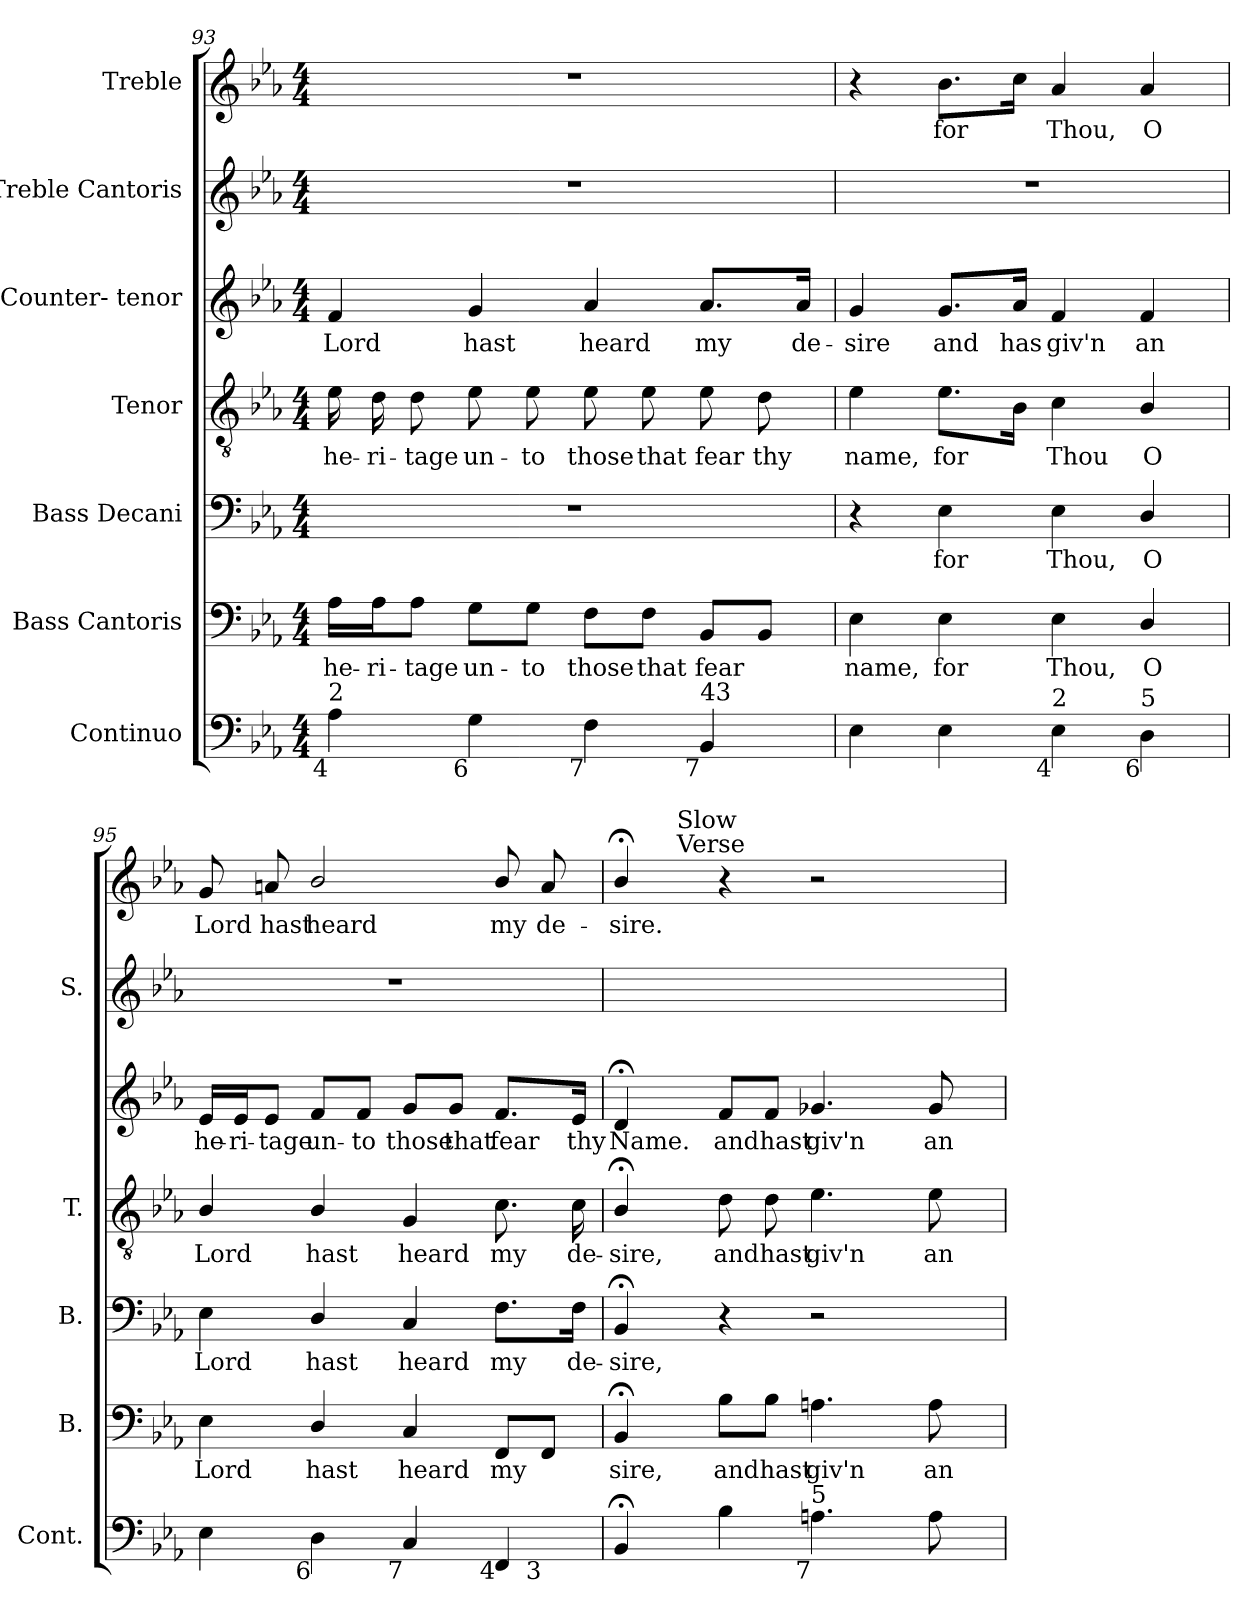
**kern	**kern	**text	**kern	**text	**kern	**text	**kern	**text	**kern	**kern	**text
*part7	*part6	*part6	*part5	*part5	*part4	*part4	*part3	*part3	*part2	*part1	*part1
*staff7	*staff6	*staff6	*staff5	*staff5	*staff4	*staff4	*staff3	*staff3	*staff2	*staff1	*staff1
*I"Continuo	*I"Bass Cantoris	*	*I"Bass Decani	*	*I"Tenor	*	*I"Counter- tenor	*	*I"Treble Cantoris	*I"Treble	*
*I'Cont.	*I'B.	*	*I'B.	*	*I'T.	*	*	*	*I'S.	*	*
*clefF4	*clefF4	*	*clefF4	*	*clefGv2	*	*clefG2	*	*clefG2	*clefG2	*
*	*	*	*	*	*ITrd7c12	*	*	*	*	*	*
*k[b-e-a-]	*k[b-e-a-]	*	*k[b-e-a-]	*	*k[b-e-a-]	*	*k[b-e-a-]	*	*k[b-e-a-]	*k[b-e-a-]	*
*E-:	*E-:	*	*E-:	*	*E-:	*	*E-:	*	*E-:	*E-:	*
*M4/4	*M4/4	*	*M4/4	*	*M4/4	*	*M4/4	*	*M4/4	*M4/4	*
=93	=93	=93	=93	=93	=93	=93	=93	=93	=93	=93	=93
!	!	!LO:LY:b:color=#000000	!	!	!	!	!	!	!	!	!
!	!	!	!	!	!	!LO:LY:b:color=#000000	!	!	!	!	!
!LO:TX:b:rj:t=4	!	!	!	!	!	!	!	!	!	!	!
!LO:TX:t=2	!	!	!	!	!	!	!	!	!	!	!
!	!	!	!	!	!	!	!	!LO:LY:b:color=#000000	!	!	!
4A-i\	16A-i\LL	he-	1r	.	16E-i\	he-	4fi/	Lord	1r	1r	.
!	!	!LO:LY:b:color=#000000	!	!	!	!	!	!	!	!	!
!	!	!	!	!	!	!LO:LY:b:color=#000000	!	!	!	!	!
.	16A-i\J	-ri-	.	.	16Di\	-ri-	.	.	.	.	.
!	!	!LO:LY:b:color=#000000	!	!	!	!	!	!	!	!	!
!	!	!	!	!	!	!LO:LY:b:color=#000000	!	!	!	!	!
.	8A-i\J	-tage	.	.	8Di\	-tage	.	.	.	.	.
!	!	!LO:LY:b:color=#000000	!	!	!	!	!	!	!	!	!
!	!	!	!	!	!	!LO:LY:b:color=#000000	!	!	!	!	!
!LO:TX:b:rj:t=6	!	!	!	!	!	!	!	!	!	!	!
!	!	!	!	!	!	!	!	!LO:LY:b:color=#000000	!	!	!
4Gi\	8Gi\L	un-	.	.	8E-i\	un-	4gi/	hast	.	.	.
!	!	!LO:LY:b:color=#000000	!	!	!	!	!	!	!	!	!
!	!	!	!	!	!	!LO:LY:b:color=#000000	!	!	!	!	!
.	8Gi\J	-to	.	.	8E-i\	-to	.	.	.	.	.
!	!	!LO:LY:b:color=#000000	!	!	!	!	!	!	!	!	!
!	!	!	!	!	!	!LO:LY:b:color=#000000	!	!	!	!	!
!LO:TX:b:rj:t=7	!	!	!	!	!	!	!	!	!	!	!
!	!	!	!	!	!	!	!	!LO:LY:b:color=#000000	!	!	!
4Fi\	8Fi\L	those	.	.	8E-i\	those	4a-i/	heard	.	.	.
!	!	!LO:LY:b:color=#000000	!	!	!	!	!	!	!	!	!
!	!	!	!	!	!	!LO:LY:b:color=#000000	!	!	!	!	!
.	8Fi\J	that	.	.	8E-i\	that	.	.	.	.	.
!	!	!LO:LY:b:color=#000000	!	!	!	!	!	!	!	!	!
!	!	!	!	!	!	!LO:LY:b:color=#000000	!	!	!	!	!
!LO:TX:b:rj:t=7	!	!	!	!	!	!	!	!	!	!	!
!LO:TX:t=43	!	!	!	!	!	!	!	!	!	!	!
!	!	!	!	!	!	!	!	!LO:LY:b:color=#000000	!	!	!
4BB-i/	8BB-i/L	fear	.	.	8E-i\	fear	8.a-i/L	my	.	.	.
!	!	!	!	!	!	!LO:LY:b:color=#000000	!	!	!	!	!
.	8BB-i/J	.	.	.	8Di\	thy	.	.	.	.	.
!	!	!	!	!	!	!	!	!LO:LY:b:color=#000000	!	!	!
.	.	.	.	.	.	.	16a-i/Jk	de-	.	.	.
!!LO:PB:g=z
=94	=94	=94	=94	=94	=94	=94	=94	=94	=94	=94	=94
!	!	!LO:LY:b:color=#000000	!	!	!	!	!	!	!	!	!
!	!	!	!	!	!	!LO:LY:b:color=#000000	!	!	!	!	!
!	!	!	!	!	!	!	!	!LO:LY:b:color=#000000	!	!	!
4E-i\	4E-i\	name,	4r	.	4E-i\	name,	4gi/	-sire	1r	4r	.
!	!	!LO:LY:b:color=#000000	!	!	!	!	!	!	!	!	!
!	!	!	!	!LO:LY:b:color=#000000	!	!	!	!	!	!	!
!	!	!	!	!	!	!LO:LY:b:color=#000000	!	!	!	!	!
!	!	!	!	!	!	!	!	!LO:LY:b:color=#000000	!	!	!
!	!	!	!	!	!	!	!	!	!	!	!LO:LY:b:color=#000000
4E-i\	4E-i\	for	4E-i\	for	8.E-i\L	for	8.gi/L	and	.	8.b-i\L	for
!	!	!	!	!	!	!	!	!LO:LY:b:color=#000000	!	!	!
.	.	.	.	.	16BB-i\Jk	.	16a-i/Jk	has	.	16cci\Jk	.
!	!	!LO:LY:b:color=#000000	!	!	!	!	!	!	!	!	!
!	!	!	!	!LO:LY:b:color=#000000	!	!	!	!	!	!	!
!	!	!	!	!	!	!LO:LY:b:color=#000000	!	!	!	!	!
!	!	!	!	!	!	!	!	!LO:LY:b:color=#000000	!	!	!
!LO:TX:b:rj:t=4	!	!	!	!	!	!	!	!	!	!	!
!LO:TX:t=2	!	!	!	!	!	!	!	!	!	!	!
!	!	!	!	!	!	!	!	!	!	!	!LO:LY:b:color=#000000
4E-i\	4E-i\	Thou,	4E-i\	Thou,	4Ci\	Thou	4fi/	giv'n	.	4a-i/	Thou,
!	!	!LO:LY:b:color=#000000	!	!	!	!	!	!	!	!	!
!	!	!	!	!LO:LY:b:color=#000000	!	!	!	!	!	!	!
!	!	!	!	!	!	!LO:LY:b:color=#000000	!	!	!	!	!
!	!	!	!	!	!	!	!	!LO:LY:b:color=#000000	!	!	!
!LO:TX:b:rj:t=6	!	!	!	!	!	!	!	!	!	!	!
!LO:TX:t=5	!	!	!	!	!	!	!	!	!	!	!
!	!	!	!	!	!	!	!	!	!	!	!LO:LY:b:color=#000000
4Di\	4Di/	O	4Di/	O	4BB-i/	O	4fi/	an	.	4a-i/	O
=95	=95	=95	=95	=95	=95	=95	=95	=95	=95	=95	=95
!	!	!LO:LY:b:color=#000000	!	!	!	!	!	!	!	!	!
!	!	!	!	!LO:LY:b:color=#000000	!	!	!	!	!	!	!
!	!	!	!	!	!	!LO:LY:b:color=#000000	!	!	!	!	!
!	!	!	!	!	!	!	!	!LO:LY:b:color=#000000	!	!	!
!	!	!	!	!	!	!	!	!	!	!	!LO:LY:b:color=#000000
*^	*	*	*	*	*	*	*	*	*	*	*
4E-i\	2..ryy	4E-i\	Lord	4E-i\	Lord	4BB-i/	Lord	16e-i/LL	he-	1r	8gi/	Lord
!	!	!	!	!	!	!	!	!	!LO:LY:b:color=#000000	!	!	!
.	.	.	.	.	.	.	.	16e-i/J	-ri-	.	.	.
!	!	!	!	!	!	!	!	!	!LO:LY:b:color=#000000	!	!	!
!	!	!	!	!	!	!	!	!	!	!	!	!LO:LY:b:color=#000000
.	.	.	.	.	.	.	.	8e-i/J	-tage	.	8ani/	hast
!	!	!	!LO:LY:b:color=#000000	!	!	!	!	!	!	!	!	!
!	!	!	!	!	!LO:LY:b:color=#000000	!	!	!	!	!	!	!
!	!	!	!	!	!	!	!LO:LY:b:color=#000000	!	!	!	!	!
!	!	!	!	!	!	!	!	!	!LO:LY:b:color=#000000	!	!	!
!LO:TX:b:rj:t=6	!	!	!	!	!	!	!	!	!	!	!	!
!	!	!	!	!	!	!	!	!	!	!	!	!LO:LY:b:color=#000000
4Di\	.	4Di/	hast	4Di/	hast	4BB-i/	hast	8fi/L	un-	.	2b-i/	heard
!	!	!	!	!	!	!	!	!	!LO:LY:b:color=#000000	!	!	!
.	.	.	.	.	.	.	.	8fi/J	-to	.	.	.
!	!	!	!LO:LY:b:color=#000000	!	!	!	!	!	!	!	!	!
!	!	!	!	!	!LO:LY:b:color=#000000	!	!	!	!	!	!	!
!	!	!	!	!	!	!	!LO:LY:b:color=#000000	!	!	!	!	!
!LO:TX:b:rj:t=7	!	!	!	!	!	!	!	!	!	!	!	!
!	!	!	!	!	!	!	!	!	!LO:LY:b:color=#000000	!	!	!
4Ci/	.	4Ci/	heard	4Ci/	heard	4GGi/	heard	8gi/L	those	.	.	.
!	!	!	!	!	!	!	!	!	!LO:LY:b:color=#000000	!	!	!
.	.	.	.	.	.	.	.	8gi/J	that	.	.	.
!	!	!	!LO:LY:b:color=#000000	!	!	!	!	!	!	!	!	!
!	!	!	!	!	!LO:LY:b:color=#000000	!	!	!	!	!	!	!
!	!	!	!	!	!	!	!LO:LY:b:color=#000000	!	!	!	!	!
!	!	!	!	!	!	!	!	!	!LO:LY:b:color=#000000	!	!	!
!LO:TX:b:rj:t=4	!	!	!	!	!	!	!	!	!	!	!	!
!	!	!	!	!	!	!	!	!	!	!	!	!LO:LY:b:color=#000000
4FFi/	.	8FFi/L	my	8.Fi\L	my	8.Ci\	my	8.fi/L	fear	.	8b-i/	my
!	!LO:TX:b:rj:t=3	!	!	!	!	!	!	!	!	!	!	!
!	!	!	!	!	!	!	!	!	!	!	!	!LO:LY:b:color=#000000
.	8ryy	8FFi/J	.	.	.	.	.	.	.	.	8ai/	de-
!	!	!	!	!	!LO:LY:b:color=#000000	!	!	!	!	!	!	!
!	!	!	!	!	!	!	!LO:LY:b:color=#000000	!	!	!	!	!
!	!	!	!	!	!	!	!	!	!LO:LY:b:color=#000000	!	!	!
.	.	.	.	16Fi\Jk	de-	16Ci\	de-	16e-i/Jk	thy	.	.	.
*v	*v	*	*	*	*	*	*	*	*	*	*	*
=96	=96	=96	=96	=96	=96	=96	=96	=96	=96	=96	=96
*^	*	*	*	*	*	*	*	*	*	*	*
!	!	!	!LO:LY:b:color=#000000	!	!	!	!	!	!	!	!	!
*v	*v	*	*	*	*	*	*	*	*	*	*	*
*^	*	*	*	*	*	*	*	*	*	*	*
!	!	!	!	!	!LO:LY:b:color=#000000	!	!	!	!	!	!	!
*v	*v	*	*	*	*	*	*	*	*	*	*	*
*^	*	*	*	*	*	*	*	*	*	*	*
!	!	!	!	!	!	!	!LO:LY:b:color=#000000	!	!	!	!	!
*v	*v	*	*	*	*	*	*	*	*	*	*	*
*^	*	*	*	*	*	*	*	*	*	*	*
!	!	!	!	!	!	!	!	!	!LO:LY:b:color=#000000	!	!	!
*v	*v	*	*	*	*	*	*	*	*	*	*	*
*^	*	*	*	*	*	*	*	*	*	*	*
!	!	!	!	!	!	!	!	!	!	!	!	!LO:LY:b:color=#000000
*v	*v	*	*	*	*	*	*	*	*	*	*^	*
4BB-;i/	4BB-;i/	-sire,	4BB-;i/	-sire,	4BB-;i/	-sire,	4d;i/	Name.	1ryy	4b-;i/	8ryy	-sire.
.	.	.	.	.	.	.	.	.	.	.	64ryy	.
.	.	.	.	.	.	.	.	.	.	.	512ryy	.
!	!	!	!	!	!	!	!	!	!	!	!LO:TX:a:t=Verse	!
!	!	!	!	!	!	!	!	!	!	!	!LO:TX:t=Slow	!
.	.	.	.	.	.	.	.	.	.	.	2ryy	.
!	!	!LO:LY:b:color=#000000	!	!	!	!	!	!	!	!	!	!
!	!	!	!	!	!	!LO:LY:b:color=#000000	!	!	!	!	!	!
!	!	!	!	!	!	!	!	!LO:LY:b:color=#000000	!	!	!	!
4B-i\	8B-i\L	and	4r	.	8Di\	and	8fi/L	and	.	4r	.	.
!	!	!LO:LY:b:color=#000000	!	!	!	!	!	!	!	!	!	!
!	!	!	!	!	!	!LO:LY:b:color=#000000	!	!	!	!	!	!
!	!	!	!	!	!	!	!	!LO:LY:b:color=#000000	!	!	!	!
.	8B-i\J	hast	.	.	8Di\	hast	8fi/J	hast	.	.	.	.
!	!	!LO:LY:b:color=#000000	!	!	!	!	!	!	!	!	!	!
!	!	!	!	!	!	!LO:LY:b:color=#000000	!	!	!	!	!	!
!LO:TX:b:rj:t=7	!	!	!	!	!	!	!	!	!	!	!	!
!LO:TX:t=5	!	!	!	!	!	!	!	!	!	!	!	!
!	!	!	!	!	!	!	!	!LO:LY:b:color=#000000	!	!	!	!
4.Ani\	4.Ani\	giv'n	2r	.	4.E-i\	giv'n	4.g-Xi/	giv'n	.	2r	.	.
.	.	.	.	.	.	.	.	.	.	.	4ryy	.
!	!	!LO:LY:b:color=#000000	!	!	!	!	!	!	!	!	!	!
!	!	!	!	!	!	!LO:LY:b:color=#000000	!	!	!	!	!	!
!	!	!	!	!	!	!	!	!LO:LY:b:color=#000000	!	!	!	!
8Ai\	8Ai\	an	.	.	8E-i\	an	8g-i/	an	.	.	.	.
.	.	.	.	.	.	.	.	.	.	.	16ryy	.
.	.	.	.	.	.	.	.	.	.	.	32ryy	.
.	.	.	.	.	.	.	.	.	.	.	128..ryy	.
*	*	*	*	*	*	*	*	*	*	*v	*v	*
=	=	=	=	=	=	=	=	=	=	=	=
*-	*-	*-	*-	*-	*-	*-	*-	*-	*-	*-	*-
